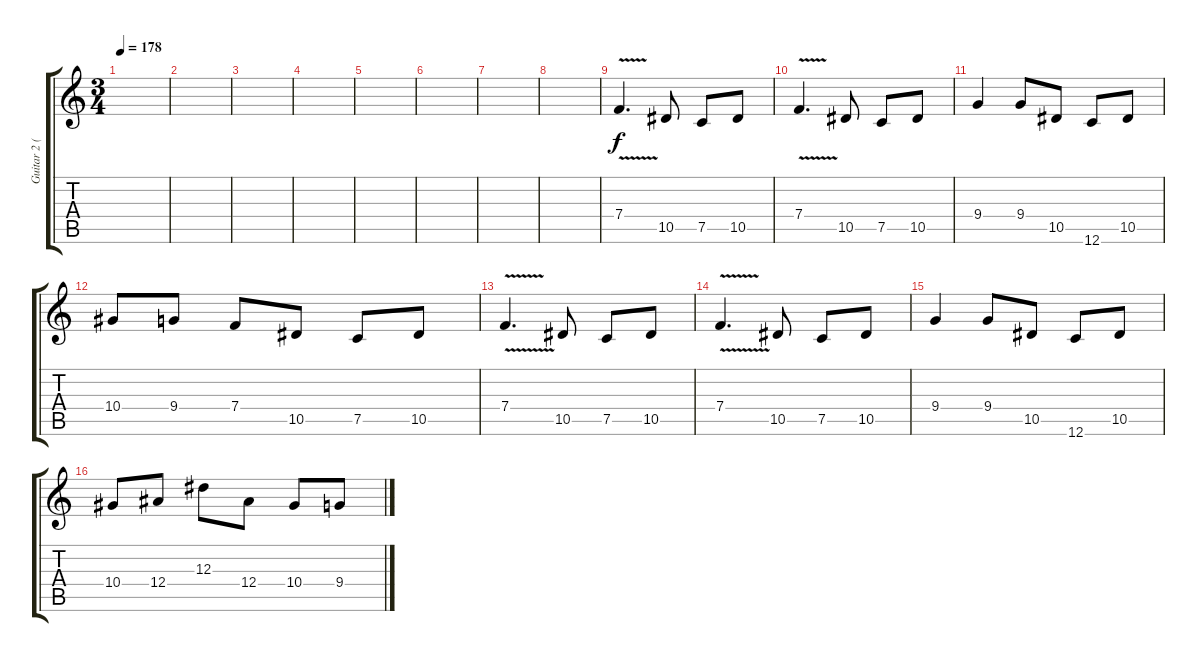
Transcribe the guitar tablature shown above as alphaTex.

\track ("Guitar 2 (Lead)" "Guitar 2 (") {instrument distortionguitar}
\staff {score tabs}
\tuning (C4 G3 Eb3 Bb2 F2 C2) {hide}
\ts (3 4)
\tempo 178
\clef g2
\ks c
|
|
|
|
|
|
|
|
7.4{v}.4{d} 10.5.8 7.5.8 10.5.8 |
7.4{v}.4{d} 10.5.8 7.5.8 10.5.8 |
9.4.4 9.4.8 10.5.8 12.6.8 10.5.8 |
10.4.8 9.4.8 7.4.8 10.5.8 7.5.8 10.5.8 |
7.4{v}.4{d} 10.5.8 7.5.8 10.5.8 |
7.4{v}.4{d} 10.5.8 7.5.8 10.5.8 |
9.4.4 9.4.8 10.5.8 12.6.8 10.5.8 |
10.4.8 12.4.8 12.3.8 12.4.8 10.4.8 9.4.8
